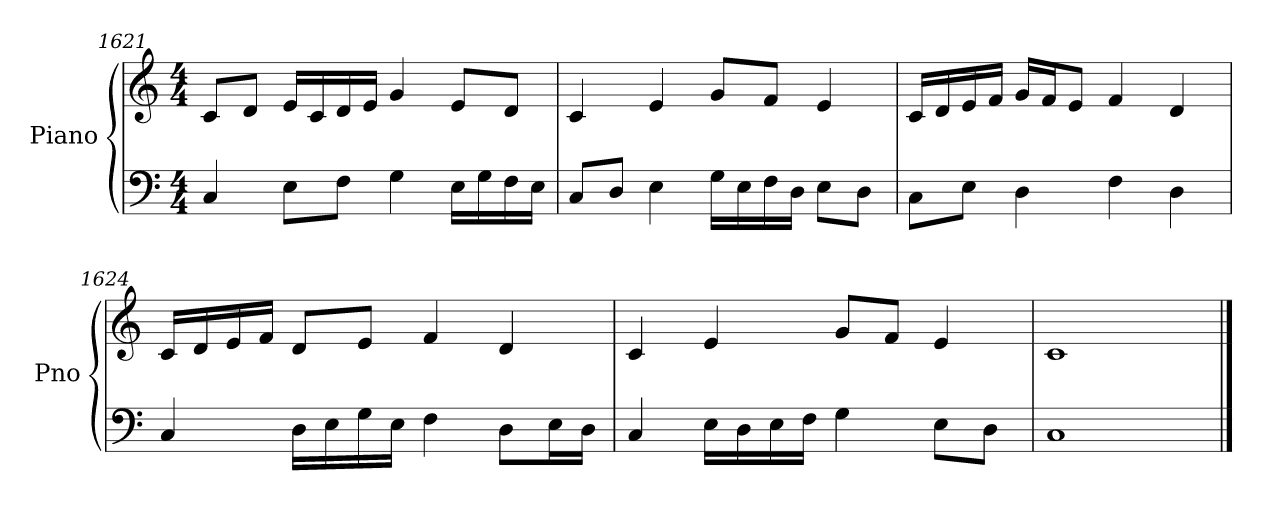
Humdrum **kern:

**kern	**kern
*part1	*part1
*staff2	*staff1
*I"Piano	*
*I'Pno	*
!!LO:LB:g=z
*clefF4	*clefG2
*k[]	*k[]
*M4/4	*M4/4
=1621	=1621
4C/	8c/L
.	8d/J
8E\L	16e/LL
.	16c/
8F\J	16d/
.	16e/JJ
4G\	4g/
16E\LL	8e/L
16G\	.
16F\	8d/J
16E\JJ	.
=1622	=1622
8C/L	4c/
8D/J	.
4E\	4e/
16G\LL	8g/L
16E\	.
16F\	8f/J
16D\JJ	.
8E\L	4e/
8D\J	.
=1623	=1623
8C\L	16c/LL
.	16d/
8E\J	16e/
.	16f/JJ
4D\	16g/LL
.	16f/J
.	8e/J
4F\	4f/
4D\	4d/
!!LO:PB:g=z
=1624	=1624
4C/	16c/LL
.	16d/
.	16e/
.	16f/JJ
16D\LL	8d/L
16E\	.
16G\	8e/J
16E\JJ	.
4F\	4f/
8D\L	4d/
16E\L	.
16D\JJ	.
=1625	=1625
4C/	4c/
16E\LL	4e/
16D\	.
16E\	.
16F\JJ	.
4G\	8g/L
.	8f/J
8E\L	4e/
8D\J	.
=1626	=1626
1C	1c
==	==
*-	*-
